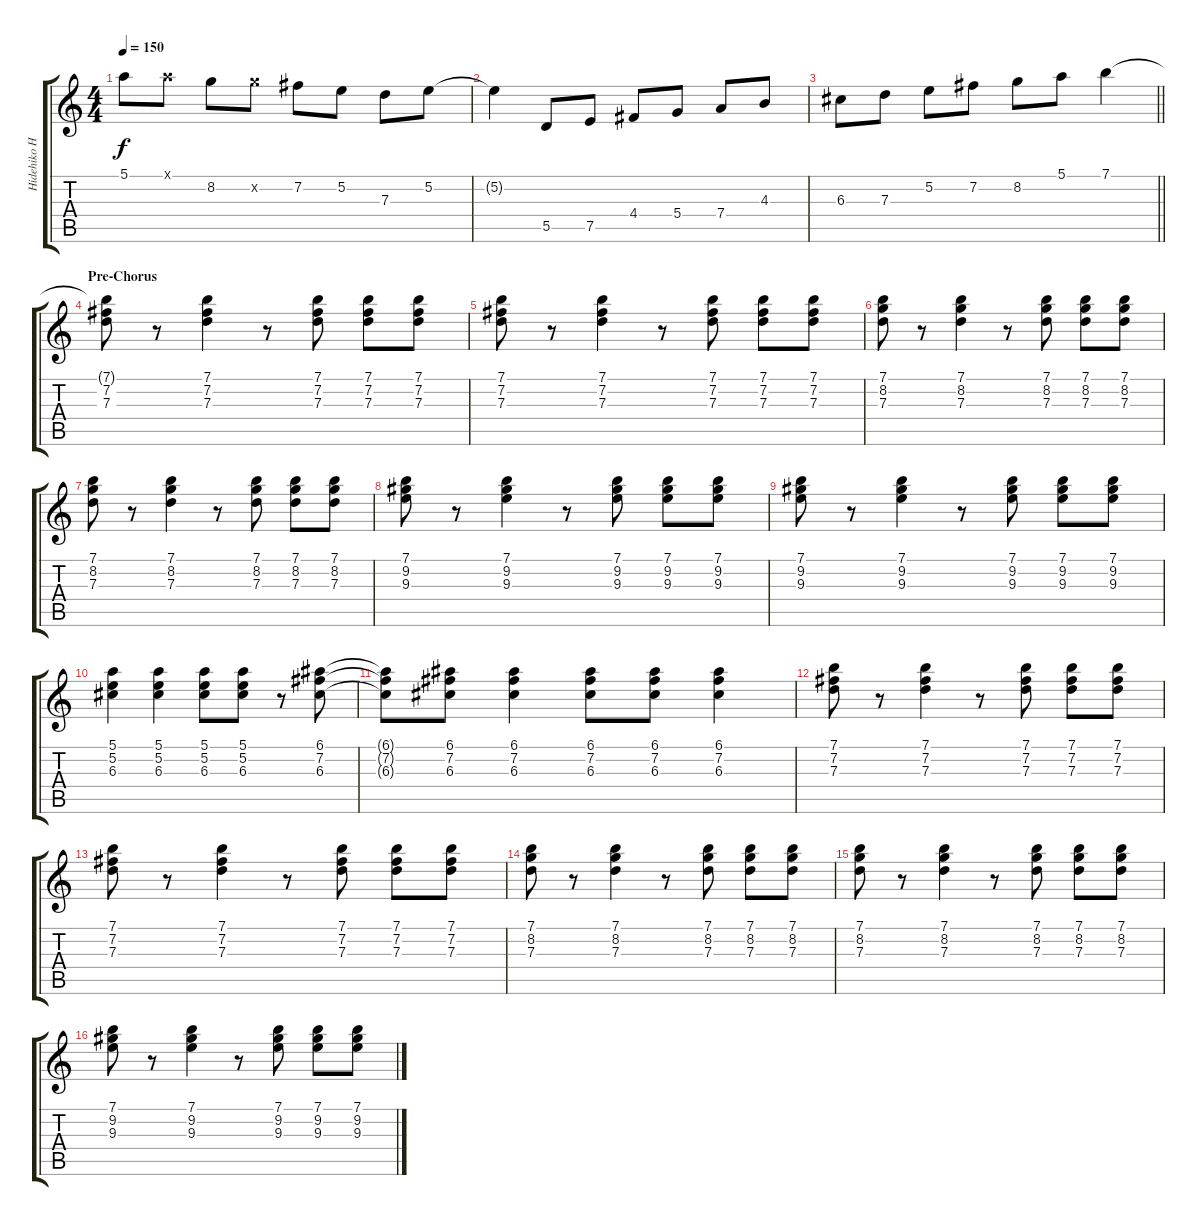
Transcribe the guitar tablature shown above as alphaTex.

\track ("Hidehiko Hoshino" "Hidehiko H") {instrument electricguitarjazz}
\staff {score tabs}
\tuning (E4 B3 G3 D3 A2 E2) {hide}
\ts (4 4)
\tempo 150
\clef g2
\ks c
5.1.8{dy f} 5.1{x}.8 8.2.8 8.2{x}.8 7.2.8 5.2.8 7.3.8 5.2.8 |
5.2{t}.4 5.5.8 7.5.8 4.4.8 5.4.8 7.4.8 4.3.8 |
\barLineRight lightlight
6.3.8 7.3.8 5.2.8 7.2.8 8.2.8 5.1.8 7.1.4 |
\section ("" "Pre-Chorus")
(7.1{t} 7.2 7.3).8{volume 9} r.8 (7.1 7.2 7.3).4 r.8 (7.1 7.2 7.3).8 (7.1 7.2 7.3).8 (7.1 7.2 7.3).8 |
(7.1 7.2 7.3).8 r.8 (7.1 7.2 7.3).4 r.8 (7.1 7.2 7.3).8 (7.1 7.2 7.3).8 (7.1 7.2 7.3).8 |
(7.1 8.2 7.3).8 r.8 (7.1 8.2 7.3).4 r.8 (7.1 8.2 7.3).8 (7.1 8.2 7.3).8 (7.1 8.2 7.3).8 |
(7.1 8.2 7.3).8 r.8 (7.1 8.2 7.3).4 r.8 (7.1 8.2 7.3).8 (7.1 8.2 7.3).8 (7.1 8.2 7.3).8 |
(7.1 9.2 9.3).8 r.8 (7.1 9.2 9.3).4 r.8 (7.1 9.2 9.3).8 (7.1 9.2 9.3).8 (7.1 9.2 9.3).8 |
(7.1 9.2 9.3).8 r.8 (7.1 9.2 9.3).4 r.8 (7.1 9.2 9.3).8 (7.1 9.2 9.3).8 (7.1 9.2 9.3).8 |
(5.1 5.2 6.3).4 (5.1 5.2 6.3).4 (5.1 5.2 6.3).8 (5.1 5.2 6.3).8 r.8 (6.1 7.2 6.3).8 |
(6.1{t} 7.2{t} 6.3{t}).8 (6.1 7.2 6.3).8 (6.1 7.2 6.3).4 (6.1 7.2 6.3).8 (6.1 7.2 6.3).8 (6.1 7.2 6.3).4 |
(7.1 7.2 7.3).8 r.8 (7.1 7.2 7.3).4 r.8 (7.1 7.2 7.3).8 (7.1 7.2 7.3).8 (7.1 7.2 7.3).8 |
(7.1 7.2 7.3).8 r.8 (7.1 7.2 7.3).4 r.8 (7.1 7.2 7.3).8 (7.1 7.2 7.3).8 (7.1 7.2 7.3).8 |
(7.1 8.2 7.3).8 r.8 (7.1 8.2 7.3).4 r.8 (7.1 8.2 7.3).8 (7.1 8.2 7.3).8 (7.1 8.2 7.3).8 |
(7.1 8.2 7.3).8 r.8 (7.1 8.2 7.3).4 r.8 (7.1 8.2 7.3).8 (7.1 8.2 7.3).8 (7.1 8.2 7.3).8 |
(7.1 9.2 9.3).8 r.8 (7.1 9.2 9.3).4 r.8 (7.1 9.2 9.3).8 (7.1 9.2 9.3).8 (7.1 9.2 9.3).8
